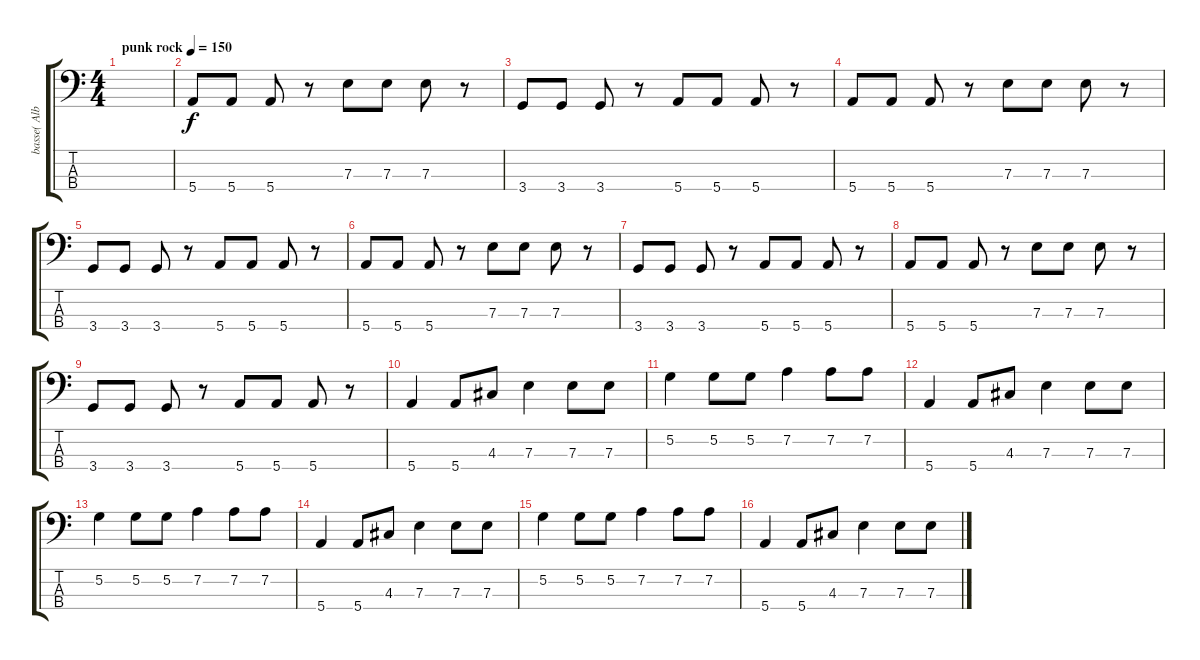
\track ("basse( Albie Slider )" "basse( Alb") {instrument electricbasspick}
\staff {score tabs}
\tuning (G2 D2 A1 E1) {hide}
\ts (4 4)
\tempo (150 "punk rock")
\clef f4
\ks c
|
5.4.8 5.4.8 5.4.8 r.8 7.3.8 7.3.8 7.3.8 r.8 |
3.4.8 3.4.8 3.4.8 r.8 5.4.8 5.4.8 5.4.8 r.8 |
5.4.8 5.4.8 5.4.8 r.8 7.3.8 7.3.8 7.3.8 r.8 |
3.4.8 3.4.8 3.4.8 r.8 5.4.8 5.4.8 5.4.8 r.8 |
5.4.8 5.4.8 5.4.8 r.8 7.3.8 7.3.8 7.3.8 r.8 |
3.4.8 3.4.8 3.4.8 r.8 5.4.8 5.4.8 5.4.8 r.8 |
5.4.8 5.4.8 5.4.8 r.8 7.3.8 7.3.8 7.3.8 r.8 |
3.4.8 3.4.8 3.4.8 r.8 5.4.8 5.4.8 5.4.8 r.8 |
5.4.4 5.4.8 4.3.8 7.3.4 7.3.8 7.3.8 |
5.2.4 5.2.8 5.2.8 7.2.4 7.2.8 7.2.8 |
5.4.4 5.4.8 4.3.8 7.3.4 7.3.8 7.3.8 |
5.2.4 5.2.8 5.2.8 7.2.4 7.2.8 7.2.8 |
5.4.4 5.4.8 4.3.8 7.3.4 7.3.8 7.3.8 |
5.2.4 5.2.8 5.2.8 7.2.4 7.2.8 7.2.8 |
5.4.4 5.4.8 4.3.8 7.3.4 7.3.8 7.3.8
